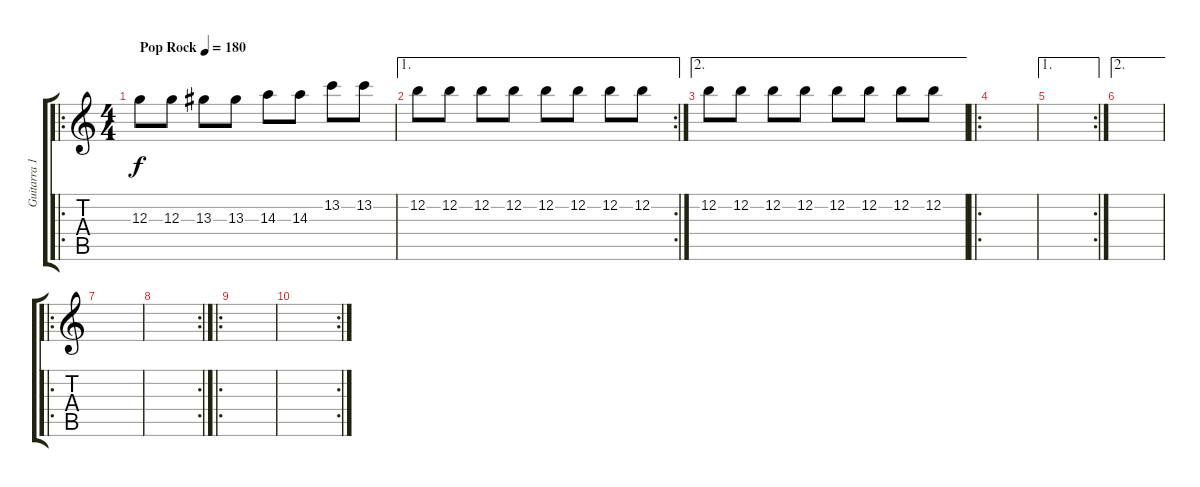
\track ("Guitarra 1 (Limpia)" "Guitarra 1") {instrument electricguitarclean}
\staff {score tabs}
\tuning (E4 B3 G3 D3 A2 E2) {hide}
\ro
\ts (4 4)
\tempo (180 "Pop Rock")
\clef g2
\ks c
12.3.8{dy f instrument electricguitarclean} 12.3.8 13.3.8 13.3.8 14.3.8 14.3.8 13.2.8 13.2.8 |
\ae 1
\rc 2
12.2.8 12.2.8 12.2.8 12.2.8 12.2.8 12.2.8 12.2.8 12.2.8 |
\ae 2
12.2.8 12.2.8 12.2.8 12.2.8 12.2.8 12.2.8 12.2.8 12.2.8 |
\ro
|
\ae 1
\rc 2
|
\ae 2
|
\ro
|
\rc 2
|
\ro
|
\rc 2
